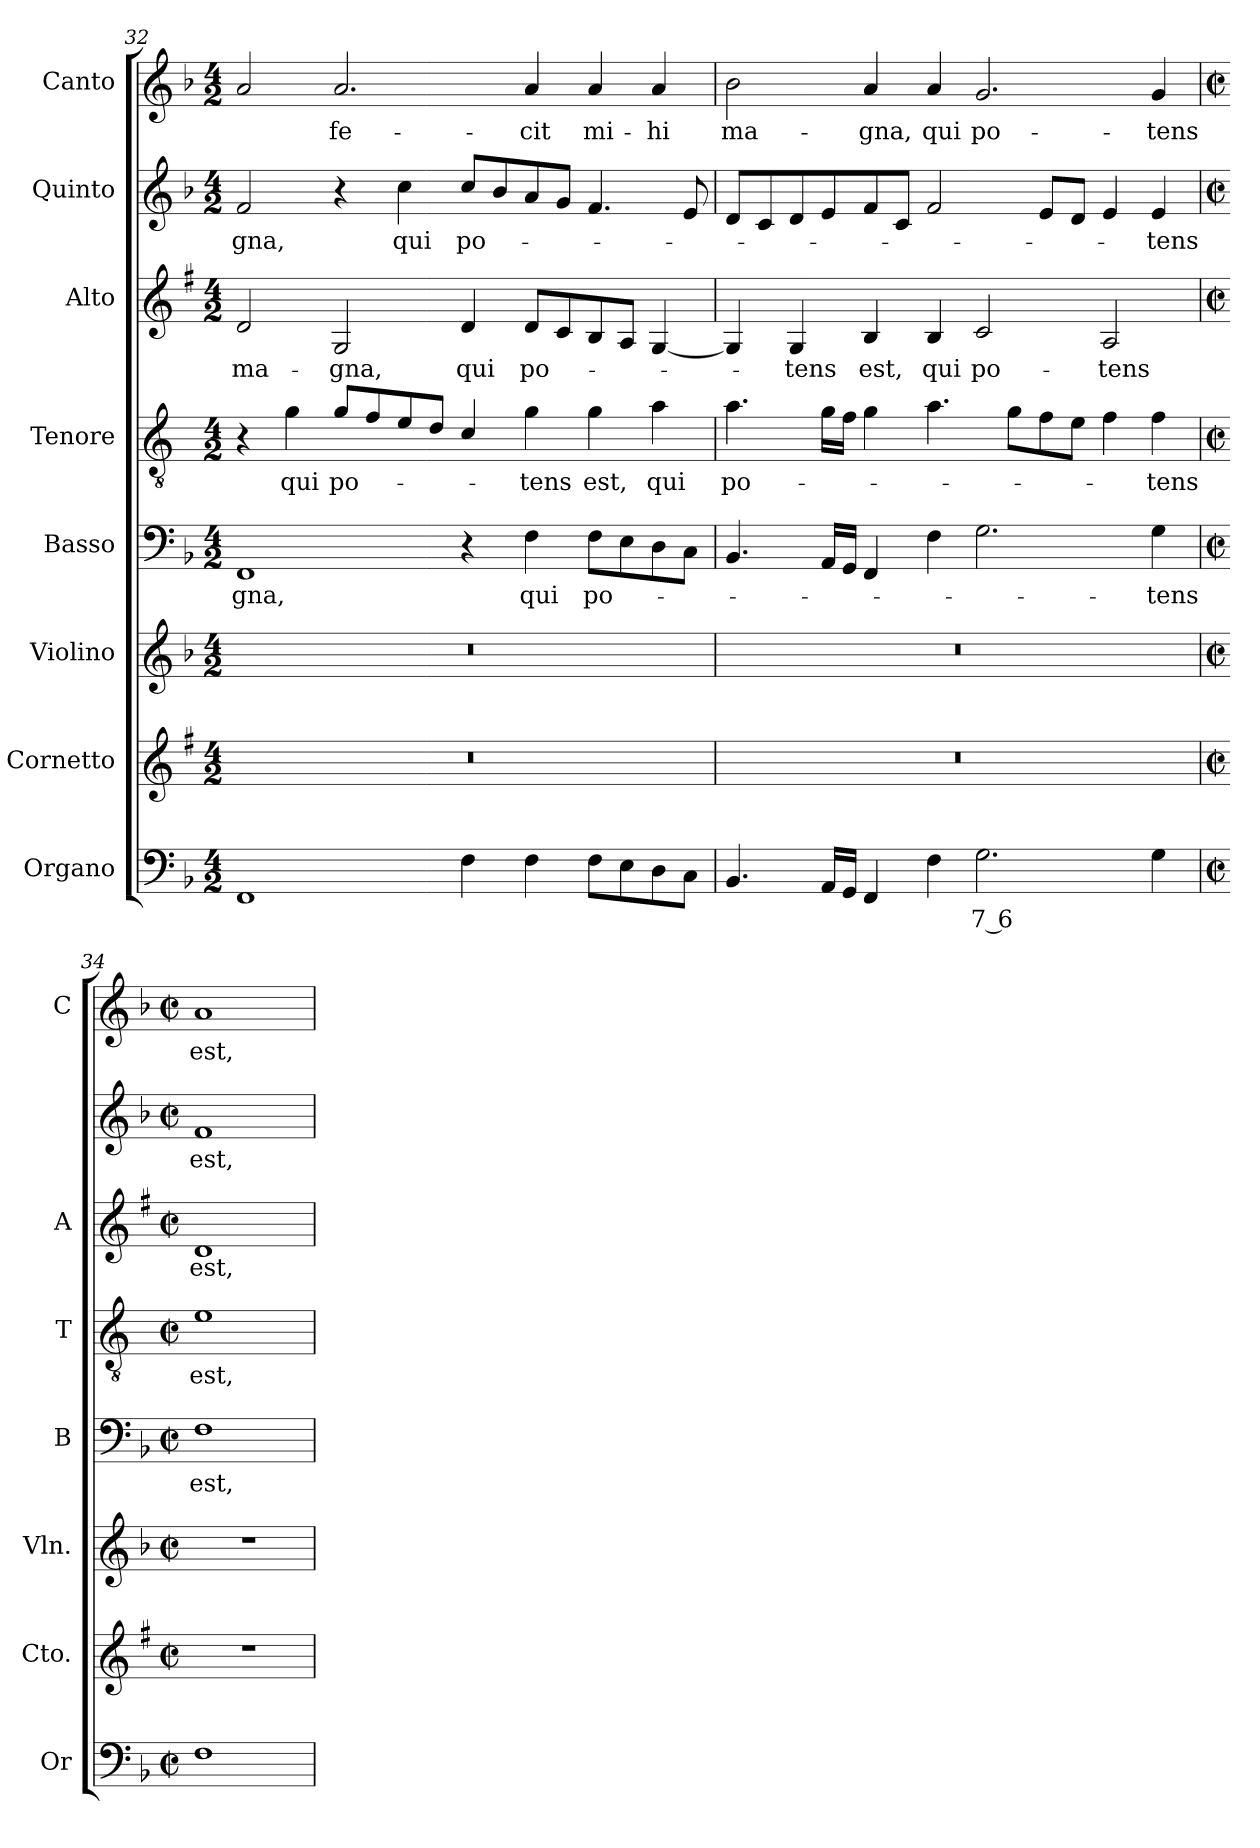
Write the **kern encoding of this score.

**kern	**text	**kern	**kern	**kern	**text	**kern	**text	**kern	**text	**kern	**text	**kern	**text
*part8	*part8	*part7	*part6	*part5	*part5	*part4	*part4	*part3	*part3	*part2	*part2	*part1	*part1
*staff8	*staff8	*staff7	*staff6	*staff5	*staff5	*staff4	*staff4	*staff3	*staff3	*staff2	*staff2	*staff1	*staff1
*I"Organo	*	*I"Cornetto	*I"Violino	*I"Basso	*	*I"Tenore	*	*I"Alto	*	*I"Quinto	*	*I"Canto	*
*I'Or	*	*I'Cto.	*I'Vln.	*I'B	*	*I'T	*	*I'A	*	*	*	*I'C	*
*clefF4	*	*clefG2	*clefG2	*clefF4	*	*clefGv2	*	*clefG2	*	*clefG2	*	*clefG2	*
*	*	*ITrd1c2	*	*	*	*ITrd4c7	*	*ITrd1c2	*	*	*	*	*
*k[b-]	*	*k[b-]	*k[b-]	*k[b-]	*	*k[b-]	*	*k[b-]	*	*k[b-]	*	*k[b-]	*
*F:	*	*F:	*F:	*F:	*	*F:	*	*F:	*	*F:	*	*F:	*
*M4/2	*	*M4/2	*M4/2	*M4/2	*	*M4/2	*	*M4/2	*	*M4/2	*	*M4/2	*
=32	=32	=32	=32	=32	=32	=32	=32	=32	=32	=32	=32	=32	=32
!	!	!	!	!	!LO:LY:b	!	!	!	!LO:LY:b	!	!LO:LY:b	!	!
1FF	.	0r	0r	1FF	-gna,	4r	.	2c/	ma-	2f/	-gna,	2a/	.
!	!	!	!	!	!	!	!LO:LY:b	!	!	!	!	!	!
.	.	.	.	.	.	4c\	qui	.	.	.	.	.	.
!	!	!	!	!	!	!	!LO:LY:b	!	!LO:LY:b	!	!	!	!LO:LY:b
.	.	.	.	.	.	8c/L	po-	2F/	-gna,	4r	.	2.a/	fe-
.	.	.	.	.	.	8B-/	.	.	.	.	.	.	.
!	!	!	!	!	!	!	!	!	!	!	!LO:LY:b	!	!
.	.	.	.	.	.	8A/	.	.	.	4cc\	qui	.	.
.	.	.	.	.	.	8G/J	.	.	.	.	.	.	.
!	!	!	!	!	!	!	!	!	!LO:LY:b	!	!LO:LY:b	!	!
4F\	.	.	.	4r	.	4F/	.	4c/	qui	8cc/L	po-	.	.
.	.	.	.	.	.	.	.	.	.	8b-/	.	.	.
!	!	!	!	!	!LO:LY:b	!	!LO:LY:b	!	!LO:LY:b	!	!	!	!LO:LY:b
4F\	.	.	.	4F\	qui	4c\	-tens	8c/L	po-	8a/	.	4a/	-cit
.	.	.	.	.	.	.	.	8B-/	.	8g/J	.	.	.
!	!	!	!	!	!LO:LY:b	!	!LO:LY:b	!	!	!	!	!	!LO:LY:b
8F\L	.	.	.	8F\L	po-	4c\	est,	8A/	.	4.f/	.	4a/	mi-
8E\	.	.	.	8E\	.	.	.	8G/J	.	.	.	.	.
!	!	!	!	!	!	!	!LO:LY:b	!	!	!	!	!	!LO:LY:b
8D\	.	.	.	8D\	.	4d\	qui	[4F/	.	.	.	4a/	-hi
8C\J	.	.	.	8C\J	.	.	.	.	.	8e/	.	.	.
!!LO:PB:g=z
=33	=33	=33	=33	=33	=33	=33	=33	=33	=33	=33	=33	=33	=33
!	!	!	!	!	!	!	!LO:LY:b	!	!	!	!	!	!LO:LY:b
4.BB-/	.	0r	0r	4.BB-/	.	4.d\	po-	4F/]	.	8d/L	.	2b-\	ma-
.	.	.	.	.	.	.	.	.	.	8c/	.	.	.
!	!	!	!	!	!	!	!	!	!LO:LY:b	!	!	!	!
.	.	.	.	.	.	.	.	4F/	-tens	8d/	.	.	.
16AA/LL	.	.	.	16AA/LL	.	16c\LL	.	.	.	8e/	.	.	.
16GG/JJ	.	.	.	16GG/JJ	.	16B-\JJ	.	.	.	.	.	.	.
!	!	!	!	!	!	!	!	!	!LO:LY:b	!	!	!	!LO:LY:b
4FF/	.	.	.	4FF/	.	4c\	.	4A/	est,	8f/	.	4a/	-gna,
.	.	.	.	.	.	.	.	.	.	8c/J	.	.	.
!	!	!	!	!	!	!	!	!	!LO:LY:b	!	!	!	!LO:LY:b
4F\	.	.	.	4F\	.	4.d\	.	4A/	qui	2f/	.	4a/	qui
!	!LO:LY:b	!	!	!	!	!	!	!	!LO:LY:b	!	!	!	!LO:LY:b
2.G\	7 6	.	.	2.G\	.	.	.	2B-/	po-	.	.	2.g/	po-
.	.	.	.	.	.	8c\L	.	.	.	.	.	.	.
.	.	.	.	.	.	8B-\	.	.	.	8e/L	.	.	.
.	.	.	.	.	.	8A\J	.	.	.	8d/J	.	.	.
!	!	!	!	!	!	!	!	!	!LO:LY:b	!	!	!	!
.	.	.	.	.	.	4B-\	.	2G/	-tens	4e/	.	.	.
!	!	!	!	!	!LO:LY:b	!	!LO:LY:b	!	!	!	!LO:LY:b	!	!LO:LY:b
4G\	.	.	.	4G\	-tens	4B-\	-tens	.	.	4e/	-tens	4g/	-tens
=34	=34	=34	=34	=34	=34	=34	=34	=34	=34	=34	=34	=34	=34
*M2/2	*	*M2/2	*M2/2	*M2/2	*	*M2/2	*	*M2/2	*	*M2/2	*	*M2/2	*
*met(c|)	*	*met(c|)	*met(c|)	*met(c|)	*	*met(c|)	*	*met(c|)	*	*met(c|)	*	*met(c|)	*
!	!	!	!	!	!LO:LY:b	!	!LO:LY:b	!	!LO:LY:b	!	!LO:LY:b	!	!LO:LY:b
1F	.	1r	1r	1F	est,	1A	est,	1c	est,	1f	est,	1a	est,
=	=	=	=	=	=	=	=	=	=	=	=	=	=
*-	*-	*-	*-	*-	*-	*-	*-	*-	*-	*-	*-	*-	*-
